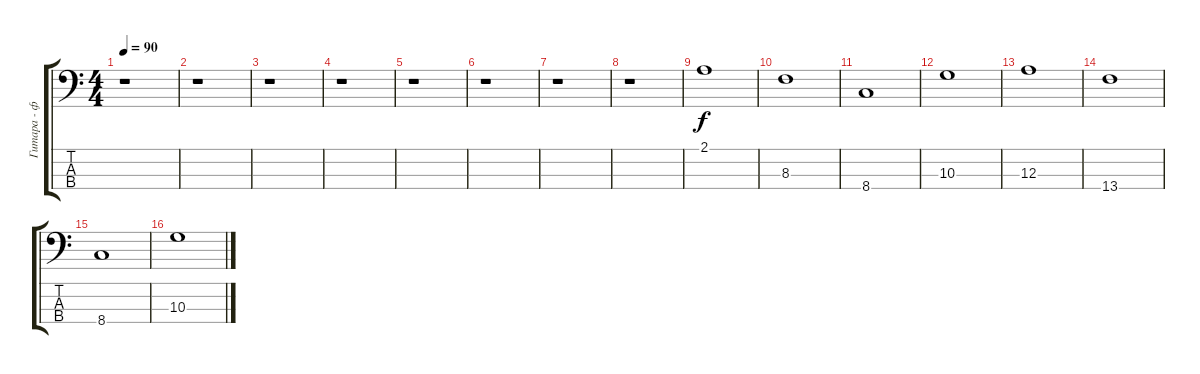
\track ("Гитара - фон 1" "Гитара - ф") {instrument overdrivenguitar}
\staff {score tabs}
\tuning (G2 D2 A1 E1) {hide}
\ts (4 4)
\tempo 90
\clef f4
\ks c
r.1{dy f} |
r.1 |
r.1 |
r.1 |
r.1 |
r.1 |
r.1 |
r.1 |
2.1.1 |
8.3.1 |
8.4.1 |
10.3.1 |
12.3.1 |
13.4.1 |
8.4.1 |
10.3.1
